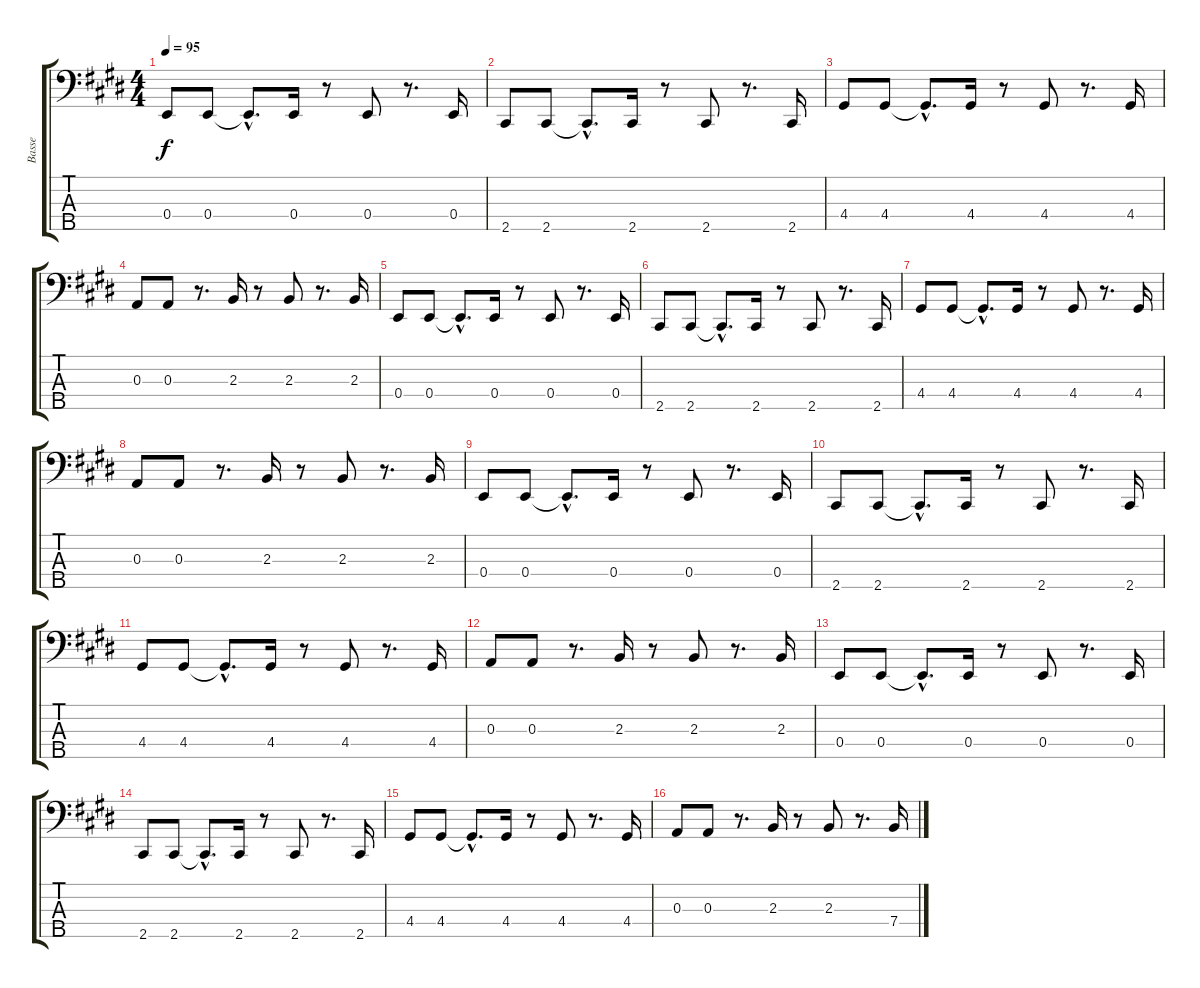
\track ("Basse" "Basse") {instrument electricbassfinger}
\staff {score tabs}
\tuning (G2 D2 A1 E1 B0) {hide}
\ts (4 4)
\tempo 95
\clef f4
\ks e
0.4.8{dy f} 0.4.8 0.4{hac t}.8{d} 0.4.16 r.8 0.4.8 r.8{d} 0.4.16 |
2.5.8 2.5.8 2.5{hac t}.8{d} 2.5.16 r.8 2.5.8 r.8{d} 2.5.16 |
4.4.8 4.4.8 4.4{hac t}.8{d} 4.4.16 r.8 4.4.8 r.8{d} 4.4.16 |
0.3.8 0.3.8 r.8{d} 2.3.16 r.8 2.3.8 r.8{d} 2.3.16 |
0.4.8 0.4.8 0.4{hac t}.8{d} 0.4.16 r.8 0.4.8 r.8{d} 0.4.16 |
2.5.8 2.5.8 2.5{hac t}.8{d} 2.5.16 r.8 2.5.8 r.8{d} 2.5.16 |
4.4.8 4.4.8 4.4{hac t}.8{d} 4.4.16 r.8 4.4.8 r.8{d} 4.4.16 |
0.3.8 0.3.8 r.8{d} 2.3.16 r.8 2.3.8 r.8{d} 2.3.16 |
0.4.8 0.4.8 0.4{hac t}.8{d} 0.4.16 r.8 0.4.8 r.8{d} 0.4.16 |
2.5.8 2.5.8 2.5{hac t}.8{d} 2.5.16 r.8 2.5.8 r.8{d} 2.5.16 |
4.4.8 4.4.8 4.4{hac t}.8{d} 4.4.16 r.8 4.4.8 r.8{d} 4.4.16 |
0.3.8 0.3.8 r.8{d} 2.3.16 r.8 2.3.8 r.8{d} 2.3.16 |
0.4.8 0.4.8 0.4{hac t}.8{d} 0.4.16 r.8 0.4.8 r.8{d} 0.4.16 |
2.5.8 2.5.8 2.5{hac t}.8{d} 2.5.16 r.8 2.5.8 r.8{d} 2.5.16 |
4.4.8 4.4.8 4.4{hac t}.8{d} 4.4.16 r.8 4.4.8 r.8{d} 4.4.16 |
0.3.8 0.3.8 r.8{d} 2.3.16 r.8 2.3.8 r.8{d} 7.4.16
